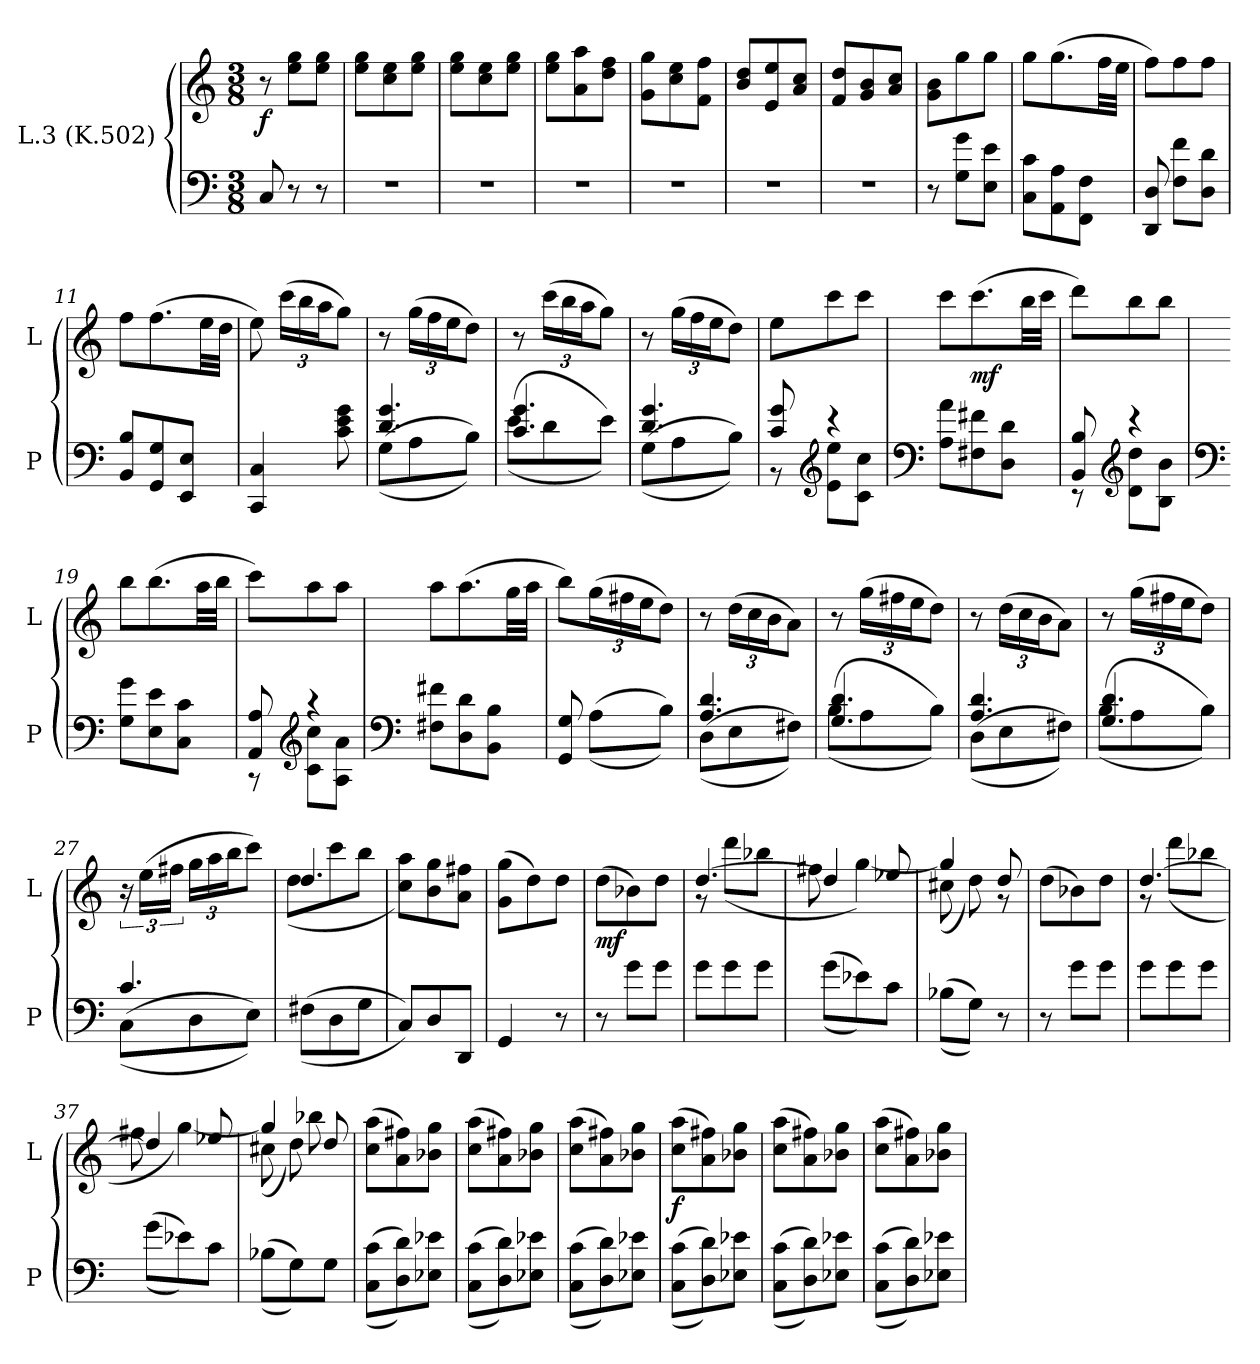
**kern	**kern	**dynam
*part2	*part1	*part1
*staff2	*staff1	*staff1
*	*I"L.3 (K.502)	*
*I'P	*I'L	*
*clefF4	*clefG2	*
*k[]	*k[]	*
*M3/8	*M3/8	*
=1	=1	=1
8C	8r	f
8r	8ee 8ggL	.
8r	8ee 8ggJ	.
=2	=2	=2
4.r	8ee 8ggL	.
.	8cc 8ee	.
.	8ee 8ggJ	.
=3	=3	=3
4.r	8ee 8ggL	.
.	8cc 8ee	.
.	8ee 8ggJ	.
=4	=4	=4
4.r	8ee 8ggL	.
.	8a 8aa	.
.	8dd 8ffJ	.
=5	=5	=5
4.r	8g 8ggL	.
.	8cc 8ee	.
.	8f 8ffJ	.
=6	=6	=6
4.r	8b 8ddL	.
.	8e 8ee	.
.	8a 8ccJ	.
=7	=7	=7
4.r	8f 8ddL	.
.	8g 8b	.
.	8a 8ccJ	.
=8	=8	=8
8r	8g 8bL	.
8G 8gL	8gg	.
8E 8eJ	8ggJ	.
=9	=9	=9
8C 8cL	8ggL	.
8AA 8A	(8.gg	.
8FF 8FJ	.	.
.	32ffLL	.
.	32eeJJJ	.
=10	=10	=10
8DD 8D	8ffL)	.
8F 8fL	8ff	.
8D 8dJ	8ffJ	.
=11	=11	=11
8BB 8BL	8ffL	.
8GG 8G	(8.ff	.
8EE 8EJ	.	.
.	32eeLL	.
.	32ddJJJ	.
=12	=12	=12
4CC 4C	8ee)	.
.	(24cccLL	.
.	24bb	.
.	24aaJ	.
8c 8e 8g	8ggJ)	.
=13	=13	=13
*^	*	*
4.d 4.g	(<(>8GL	8r	.
.	8A	(24ggLL	.
.	.	24ff	.
.	.	24eeJ	.
.	8BJ))	8ddJ)	.
=14	=14	=14	=14
4.c 4.g	(<(>8eL	8r	.
.	8d	(24cccLL	.
.	.	24bb	.
.	.	24aaJ	.
.	8eJ))	8ggJ)	.
=15	=15	=15	=15
4.d 4.g	(<(>8GL	8r	.
.	8A	(24ggLL	.
.	.	24ff	.
.	.	24eeJ	.
.	8BJ))	8ddJ)	.
=16	=16	=16	=16
8c 8g	8r	8eeL	.
*clefG2	*	*	*
4r	8e 8eeL	8ccc	.
.	8c 8ccJ	8cccJ	.
*v	*v	*	*
=17	=17	=17
*clefF4	*	*
8A 8aL	8cccL	.
8F#X 8f#X	(8.ccc	mf
8D 8dJ	.	.
.	32bbLL	.
.	32cccJJJ	.
=18	=18	=18
*^	*	*
8BB 8B	8r	8dddL)	.
*clefG2	*	*	*
4r	8d 8ddL	8bb	.
.	8B 8bJ	8bbJ	.
*v	*v	*	*
=19	=19	=19
*clefF4	*	*
8G 8gL	8bbL	.
8E 8e	(8.bb	.
8C 8cJ	.	.
.	32aaLL	.
.	32bbJJJ	.
=20	=20	=20
*^	*	*
8AA 8A	8r	8cccL)	.
*clefG2	*	*	*
4r	8c 8ccL	8aa	.
.	8A 8aJ	8aaJ	.
*v	*v	*	*
=21	=21	=21
*clefF4	*	*
8F#X 8f#XL	8aaL	.
8D 8d	(8.aa	.
8BB 8BJ	.	.
.	32ggLL	.
.	32aaJJJ	.
=22	=22	=22
8GG 8G	8bbL)	.
(<(>8AL	(24ggL	.
.	24ff#X	.
.	24eeJ	.
8BJ))	8ddJ)	.
=23	=23	=23
*^	*	*
4.A 4.d	(<(>8DL	8r	.
.	8E	(24ddLL	.
.	.	24cc	.
.	.	24bJ	.
.	8F#XJ))	8aJ)	.
=24	=24	=24	=24
4.G 4.d	(<(>8BL	8r	.
.	8A	(24ggLL	.
.	.	24ff#X	.
.	.	24eeJ	.
.	8BJ))	8ddJ)	.
=25	=25	=25	=25
4.A 4.d	(<(>8DL	8r	.
.	8E	(24ddLL	.
.	.	24cc	.
.	.	24bJ	.
.	8F#XJ))	8aJ)	.
=26	=26	=26	=26
4.G 4.d	(<(>8BL	8r	.
.	8A	(24ggLL	.
.	.	24ff#X	.
.	.	24eeJ	.
.	8BJ))	8ddJ)	.
=27	=27	=27	=27
4.c	(<(>8CL	24r	.
.	.	(24eeLL	.
.	.	24ff#XJJ	.
.	8D	24ggLL	.
.	.	24aa	.
.	.	24bbJ	.
.	8EJ))	8cccJ)	.
*v	*v	*	*
=28	=28	=28
*	*^	*
(<(>8F#XL	4.dd	(8ddL	.
8D	.	8ccc	.
8GJ	.	8bbJ	.
*	*v	*v	*
=29	=29	=29
8CL))	8cc 8aaL)	.
8D	8b 8gg	.
8DDJ	8a 8ff#XJ	.
=30	=30	=30
4GG	(8g 8ggL	.
.	8dd)	.
8r	8ddJ	.
=31	=31	=31
8r	(8ddL	mf
8gL	8b-X)	.
8gJ	8ddJ	.
=32	=32	=32
*	*^	*
8gL	[4.dd	8r	.
8g	.	(8dddL	.
8gJ	.	8bb-XJ	.
=33	=33	=33	=33
(<(>8gL	4dd]	8ff#X	.
8e-X))	.	[4gg)	.
8cJ	8ee-X	.	.
=34	=34	=34	=34
(<(>8B-XL	4gg]	(8cc#X	.
8GJ))	.	8dd)	.
8r	8dd	8r	.
*	*v	*v	*
=35	=35	=35
8r	(8ddL	.
8gL	8b-X)	.
8gJ	8ddJ	.
=36	=36	=36
*	*^	*
8gL	[4.dd	8r	.
8g	.	(8dddL	.
8gJ	.	8bb-XJ	.
=37	=37	=37	=37
(<(>8gL	4dd]	8ff#X	.
8e-X))	.	[4gg)	.
8cJ	8ee-X	.	.
=38	=38	=38	=38
(<(>8B-XL	4gg]	(8cc#X	.
8G))	.	8dd)	.
8GJ	8dd	8bb-X	.
*	*v	*v	*
=39	=39	=39
(<(>8C 8cL	(8cc 8aaL	.
8D 8d))	8a 8ff#X)	.
8E-X 8e-XJ	8b-X 8ggJ	.
=40	=40	=40
(<(>8C 8cL	(8cc 8aaL	.
8D 8d))	8a 8ff#X)	.
8E-X 8e-XJ	8b-X 8ggJ	.
=41	=41	=41
(<(>8C 8cL	(8cc 8aaL	.
8D 8d))	8a 8ff#X)	.
8E-X 8e-XJ	8b-X 8ggJ	.
=42	=42	=42
(<(>8C 8cL	(8cc 8aaL	f
8D 8d))	8a 8ff#X)	.
8E-X 8e-XJ	8b-X 8ggJ	.
=43	=43	=43
(<(>8C 8cL	(8cc 8aaL	.
8D 8d))	8a 8ff#X)	.
8E-X 8e-XJ	8b-X 8ggJ	.
=44	=44	=44
(<(>8C 8cL	(8cc 8aaL	.
8D 8d))	8a 8ff#X)	.
8E-X 8e-XJ	8b-X 8ggJ	.
=	=	=
*-	*-	*-
